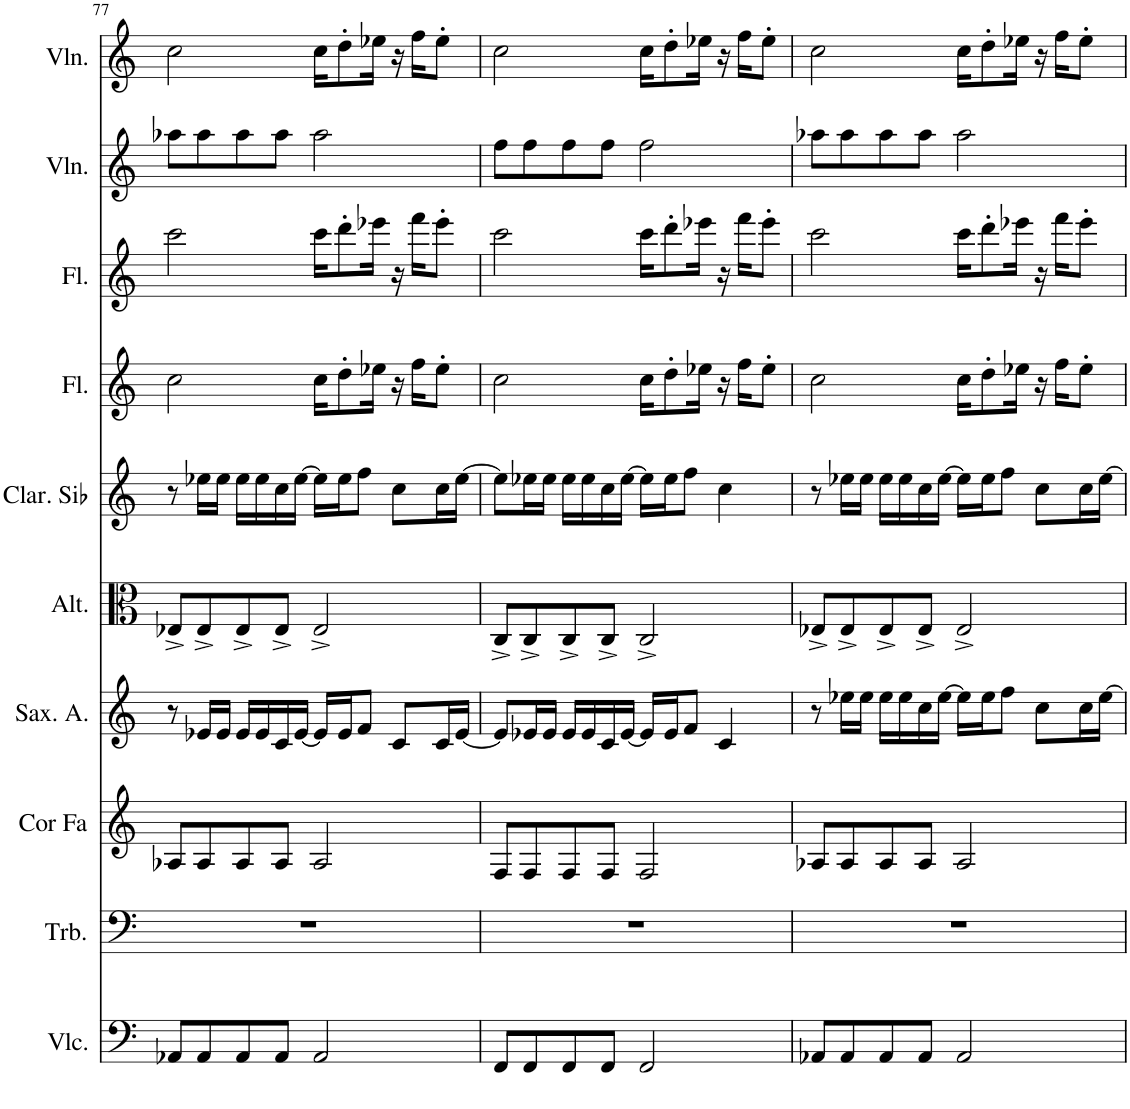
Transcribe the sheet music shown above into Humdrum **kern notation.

**kern	**kern	**kern	**kern	**kern	**kern	**kern	**kern	**kern	**kern
*part10	*part9	*part8	*part7	*part6	*part5	*part4	*part3	*part2	*part1
*staff10	*staff9	*staff8	*staff7	*staff6	*staff5	*staff4	*staff3	*staff2	*staff1
*I"Violoncelle	*I"Trombone	*I"Cor en Fa	*I"Saxophone Alto	*I"Alto	*I"Clarinette en Sib	*I"Flûte	*I"Flûte	*I"Violon	*I"Violon
*I'Vlc.	*I'Trb.	*I'Cor Fa	*I'Sax. A.	*I'Alt.	*I'Clar. Sib	*I'Fl.	*I'Fl.	*I'Vln.	*I'Vln.
!!LO:PB:g=z
*clefF4	*clefF4	*clefG2	*clefG2	*clefC3	*clefG2	*clefG2	*clefG2	*clefG2	*clefG2
*	*	*ITrd4c7	*ITrd5c9	*	*ITrd1c2	*	*	*	*
*k[]	*k[]	*k[]	*k[]	*k[]	*k[]	*k[]	*k[]	*k[]	*k[]
*M4/4	*M4/4	*M4/4	*M4/4	*M4/4	*M4/4	*M4/4	*M4/4	*M4/4	*M4/4
=77	=77	=77	=77	=77	=77	=77	=77	=77	=77
8AA-X/L	1r	8A-X/L	8r	8E-X^/L	8r	2cc\	2ccc\	8aa-X\L	2cc\
8AA-/	.	8A-/	16e-X/LL	8E-^/	16ee-X\LL	.	.	8aa-\	.
.	.	.	16e-/JJ	.	16ee-\JJ	.	.	.	.
8AA-/	.	8A-/	16e-/LL	8E-^/	16ee-\LL	.	.	8aa-\	.
.	.	.	16e-/	.	16ee-\	.	.	.	.
8AA-/J	.	8A-/J	16c/	8E-^/J	16cc\	.	.	8aa-\J	.
.	.	.	[16e-/JJ	.	[16ee-\JJ	.	.	.	.
2AA-/	.	2A-/	16e-/LL]	2E-^/	16ee-\LL]	16cc\KL	16ccc\KL	2aa-\	16cc\KL
.	.	.	16e-/J	.	16ee-\J	8dd'\	8ddd'\	.	8dd'\
.	.	.	8f/J	.	8ff\J	.	.	.	.
.	.	.	.	.	.	16ee-X\Jk	16eee-X\Jk	.	16ee-X\Jk
.	.	.	8c/L	.	8cc\L	16r	16r	.	16r
.	.	.	.	.	.	16ff\KL	16fff\KL	.	16ff\KL
.	.	.	16c/L	.	16cc\L	8ee-'\J	8eee-'\J	.	8ee-'\J
.	.	.	[16e-/JJ	.	[16ee-\JJ	.	.	.	.
=78	=78	=78	=78	=78	=78	=78	=78	=78	=78
8FF/L	1r	8F/L	8e-/L]	8C^/L	8ee-\L]	2cc\	2ccc\	8ff\L	2cc\
8FF/	.	8F/	16e-X/L	8C^/	16ee-X\L	.	.	8ff\	.
.	.	.	16e-/JJ	.	16ee-\JJ	.	.	.	.
8FF/	.	8F/	16e-/LL	8C^/	16ee-\LL	.	.	8ff\	.
.	.	.	16e-/	.	16ee-\	.	.	.	.
8FF/J	.	8F/J	16c/	8C^/J	16cc\	.	.	8ff\J	.
.	.	.	[16e-/JJ	.	[16ee-\JJ	.	.	.	.
2FF/	.	2F/	16e-/LL]	2C^/	16ee-\LL]	16cc\KL	16ccc\KL	2ff\	16cc\KL
.	.	.	16e-/J	.	16ee-\J	8dd'\	8ddd'\	.	8dd'\
.	.	.	8f/J	.	8ff\J	.	.	.	.
.	.	.	.	.	.	16ee-X\Jk	16eee-X\Jk	.	16ee-X\Jk
.	.	.	4c/	.	4cc\	16r	16r	.	16r
.	.	.	.	.	.	16ff\KL	16fff\KL	.	16ff\KL
.	.	.	.	.	.	8ee-'\J	8eee-'\J	.	8ee-'\J
=79	=79	=79	=79	=79	=79	=79	=79	=79	=79
8AA-X/L	1r	8A-X/L	8r	8E-X^/L	8r	2cc\	2ccc\	8aa-X\L	2cc\
8AA-/	.	8A-/	16ee-X\LL	8E-^/	16ee-X\LL	.	.	8aa-\	.
.	.	.	16ee-\JJ	.	16ee-\JJ	.	.	.	.
8AA-/	.	8A-/	16ee-\LL	8E-^/	16ee-\LL	.	.	8aa-\	.
.	.	.	16ee-\	.	16ee-\	.	.	.	.
8AA-/J	.	8A-/J	16cc\	8E-^/J	16cc\	.	.	8aa-\J	.
.	.	.	[16ee-\JJ	.	[16ee-\JJ	.	.	.	.
2AA-/	.	2A-/	16ee-\LL]	2E-^/	16ee-\LL]	16cc\KL	16ccc\KL	2aa-\	16cc\KL
.	.	.	16ee-\J	.	16ee-\J	8dd'\	8ddd'\	.	8dd'\
.	.	.	8ff\J	.	8ff\J	.	.	.	.
.	.	.	.	.	.	16ee-X\Jk	16eee-X\Jk	.	16ee-X\Jk
.	.	.	8cc\L	.	8cc\L	16r	16r	.	16r
.	.	.	.	.	.	16ff\KL	16fff\KL	.	16ff\KL
.	.	.	16cc\L	.	16cc\L	8ee-'\J	8eee-'\J	.	8ee-'\J
.	.	.	[16ee-\JJ	.	[16ee-\JJ	.	.	.	.
=	=	=	=	=	=	=	=	=	=
*-	*-	*-	*-	*-	*-	*-	*-	*-	*-
